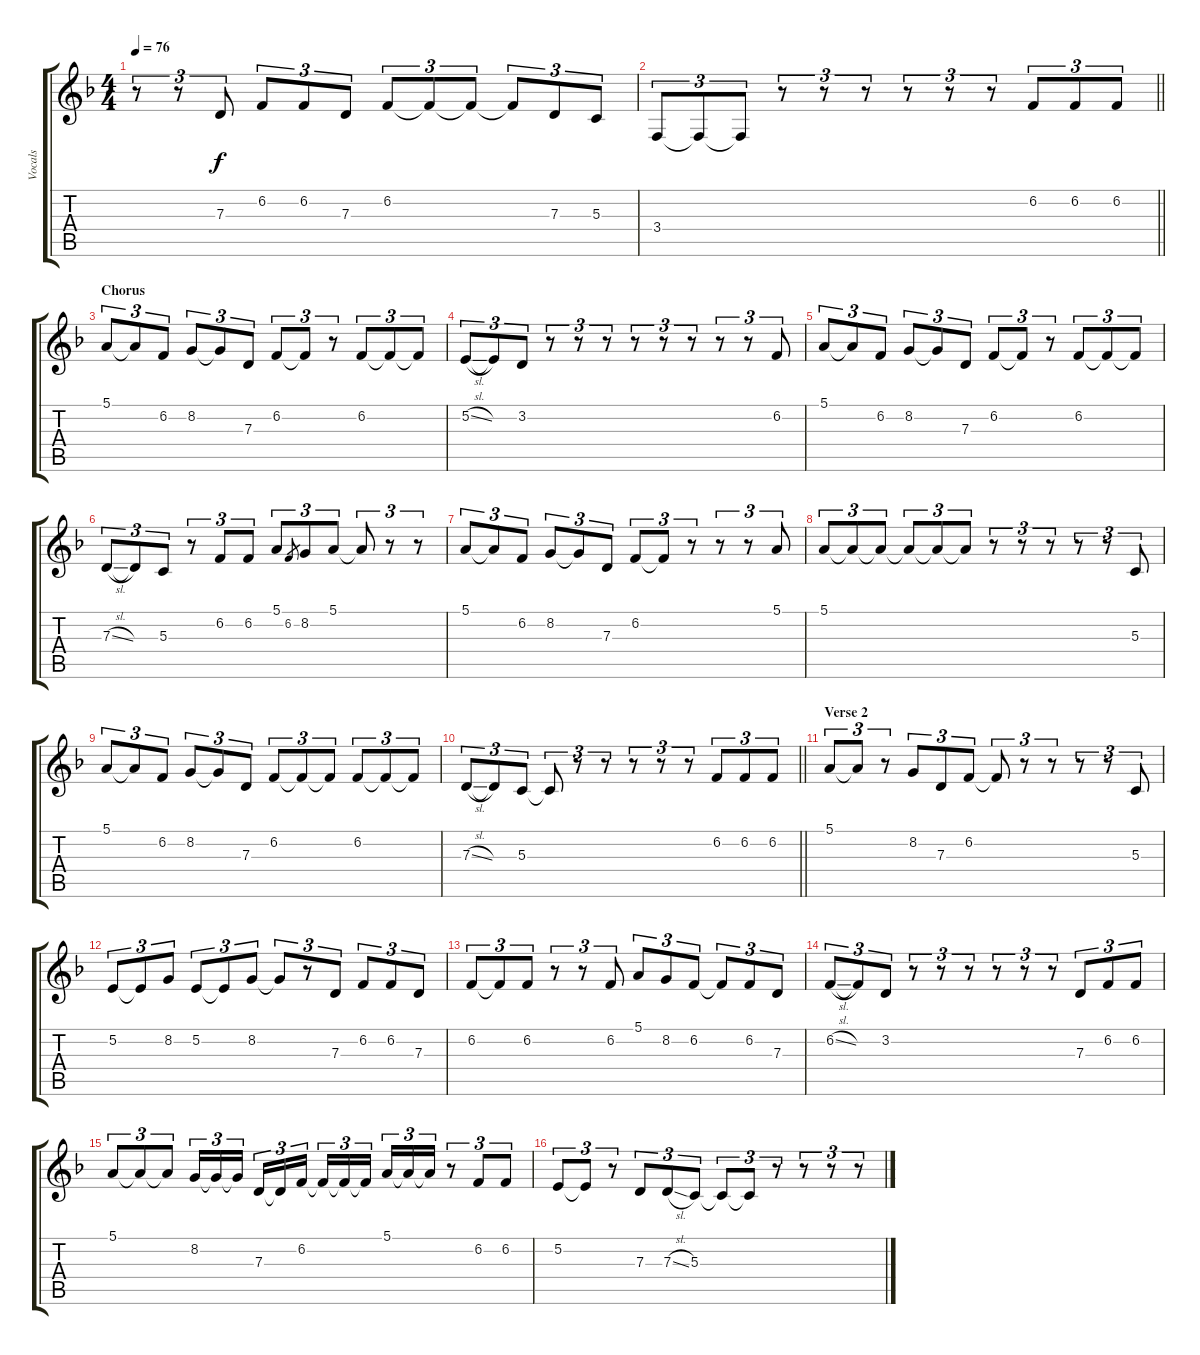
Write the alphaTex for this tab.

\track ("Vocals" "Vocals") {instrument harmonica}
\staff {score tabs}
\tuning (E4 B3 G3 D3 A2 E2) {hide}
\ts (4 4)
\tempo 76
\clef g2
\ks f
r.8{tu (3 2) dy f} r.8{tu (3 2)} 7.3.8{tu (3 2)} 6.2.8{tu (3 2)} 6.2.8{tu (3 2)} 7.3.8{tu (3 2)} 6.2.8{tu (3 2)} 6.2{t}.8{tu (3 2)} 6.2{t}.8{tu (3 2)} 6.2{t}.8{tu (3 2)} 7.3.8{tu (3 2)} 5.3.8{tu (3 2)} |
\barLineRight lightlight
3.4.8{tu (3 2)} 3.4{t}.8{tu (3 2)} 3.4{t}.8{tu (3 2)} r.8{tu (3 2)} r.8{tu (3 2)} r.8{tu (3 2)} r.8{tu (3 2)} r.8{tu (3 2)} r.8{tu (3 2)} 6.2.8{tu (3 2)} 6.2.8{tu (3 2)} 6.2.8{tu (3 2)} |
\section ("" "Chorus")
5.1.8{tu (3 2)} 5.1{t}.8{tu (3 2)} 6.2.8{tu (3 2)} 8.2.8{tu (3 2)} 8.2{t}.8{tu (3 2)} 7.3.8{tu (3 2)} 6.2.8{tu (3 2)} 6.2{t}.8{tu (3 2)} r.8{tu (3 2)} 6.2.8{tu (3 2)} 6.2{t}.8{tu (3 2)} 6.2{t}.8{tu (3 2)} |
5.2{sl}.8{tu (3 2)} 5.2{t}.8{tu (3 2)} 3.2.8{tu (3 2)} r.8{tu (3 2)} r.8{tu (3 2)} r.8{tu (3 2)} r.8{tu (3 2)} r.8{tu (3 2)} r.8{tu (3 2)} r.8{tu (3 2)} r.8{tu (3 2)} 6.2.8{tu (3 2)} |
5.1.8{tu (3 2)} 5.1{t}.8{tu (3 2)} 6.2.8{tu (3 2)} 8.2.8{tu (3 2)} 8.2{t}.8{tu (3 2)} 7.3.8{tu (3 2)} 6.2.8{tu (3 2)} 6.2{t}.8{tu (3 2)} r.8{tu (3 2)} 6.2.8{tu (3 2)} 6.2{t}.8{tu (3 2)} 6.2{t}.8{tu (3 2)} |
7.3{sl}.8{tu (3 2)} 7.3{t}.8{tu (3 2)} 5.3.8{tu (3 2)} r.8{tu (3 2)} 6.2.8{tu (3 2)} 6.2.8{tu (3 2)} 5.1.8{tu (3 2)} 6.2.8{gr} 8.2.8{tu (3 2)} 5.1.8{tu (3 2)} 5.1{t}.8{tu (3 2)} r.8{tu (3 2)} r.8{tu (3 2)} |
5.1.8{tu (3 2)} 5.1{t}.8{tu (3 2)} 6.2.8{tu (3 2)} 8.2.8{tu (3 2)} 8.2{t}.8{tu (3 2)} 7.3.8{tu (3 2)} 6.2.8{tu (3 2)} 6.2{t}.8{tu (3 2)} r.8{tu (3 2)} r.8{tu (3 2)} r.8{tu (3 2)} 5.1.8{tu (3 2)} |
5.1.8{tu (3 2)} 5.1{t}.8{tu (3 2)} 5.1{t}.8{tu (3 2)} 5.1{t}.8{tu (3 2)} 5.1{t}.8{tu (3 2)} 5.1{t}.8{tu (3 2)} r.8{tu (3 2)} r.8{tu (3 2)} r.8{tu (3 2)} r.8{tu (3 2)} r.8{tu (3 2)} 5.3.8{tu (3 2)} |
5.1.8{tu (3 2)} 5.1{t}.8{tu (3 2)} 6.2.8{tu (3 2)} 8.2.8{tu (3 2)} 8.2{t}.8{tu (3 2)} 7.3.8{tu (3 2)} 6.2.8{tu (3 2)} 6.2{t}.8{tu (3 2)} 6.2{t}.8{tu (3 2)} 6.2.8{tu (3 2)} 6.2{t}.8{tu (3 2)} 6.2{t}.8{tu (3 2)} |
\barLineRight lightlight
7.3{sl}.8{tu (3 2)} 7.3{t}.8{tu (3 2)} 5.3.8{tu (3 2)} 5.3{t}.8{tu (3 2)} r.8{tu (3 2)} r.8{tu (3 2)} r.8{tu (3 2)} r.8{tu (3 2)} r.8{tu (3 2)} 6.2.8{tu (3 2)} 6.2.8{tu (3 2)} 6.2.8{tu (3 2)} |
\section ("" "Verse 2")
5.1.8{tu (3 2)} 5.1{t}.8{tu (3 2)} r.8{tu (3 2)} 8.2.8{tu (3 2)} 7.3.8{tu (3 2)} 6.2.8{tu (3 2)} 6.2{t}.8{tu (3 2)} r.8{tu (3 2)} r.8{tu (3 2)} r.8{tu (3 2)} r.8{tu (3 2)} 5.3.8{tu (3 2)} |
5.2.8{tu (3 2)} 5.2{t}.8{tu (3 2)} 8.2.8{tu (3 2)} 5.2.8{tu (3 2)} 5.2{t}.8{tu (3 2)} 8.2.8{tu (3 2)} 8.2{t}.8{tu (3 2)} r.8{tu (3 2)} 7.3.8{tu (3 2)} 6.2.8{tu (3 2)} 6.2.8{tu (3 2)} 7.3.8{tu (3 2)} |
6.2.8{tu (3 2)} 6.2{t}.8{tu (3 2)} 6.2.8{tu (3 2)} r.8{tu (3 2)} r.8{tu (3 2)} 6.2.8{tu (3 2)} 5.1.8{tu (3 2)} 8.2.8{tu (3 2)} 6.2.8{tu (3 2)} 6.2{t}.8{tu (3 2)} 6.2.8{tu (3 2)} 7.3.8{tu (3 2)} |
6.2{sl}.8{tu (3 2)} 6.2{t}.8{tu (3 2)} 3.2.8{tu (3 2)} r.8{tu (3 2)} r.8{tu (3 2)} r.8{tu (3 2)} r.8{tu (3 2)} r.8{tu (3 2)} r.8{tu (3 2)} 7.3.8{tu (3 2)} 6.2.8{tu (3 2)} 6.2.8{tu (3 2)} |
5.1.8{tu (3 2)} 5.1{t}.8{tu (3 2)} 5.1{t}.8{tu (3 2)} 8.2.16{tu (3 2)} 8.2{t}.16{tu (3 2)} 8.2{t}.16{tu (3 2) beam splitsecondary} 7.3.16{tu (3 2)} 7.3{t}.16{tu (3 2)} 6.2.16{tu (3 2)} 6.2{t}.16{tu (3 2)} 6.2{t}.16{tu (3 2)} 6.2{t}.16{tu (3 2) beam splitsecondary} 5.1.16{tu (3 2)} 5.1{t}.16{tu (3 2)} 5.1{t}.16{tu (3 2)} r.8{tu (3 2)} 6.2.8{tu (3 2)} 6.2.8{tu (3 2)} |
5.2.8{tu (3 2)} 5.2{t}.8{tu (3 2)} r.8{tu (3 2)} 7.3.8{tu (3 2)} 7.3{sl}.8{tu (3 2)} 5.3.8{tu (3 2)} 5.3{t}.8{tu (3 2)} 5.3{t}.8{tu (3 2)} r.8{tu (3 2)} r.8{tu (3 2)} r.8{tu (3 2)} r.8{tu (3 2)}
